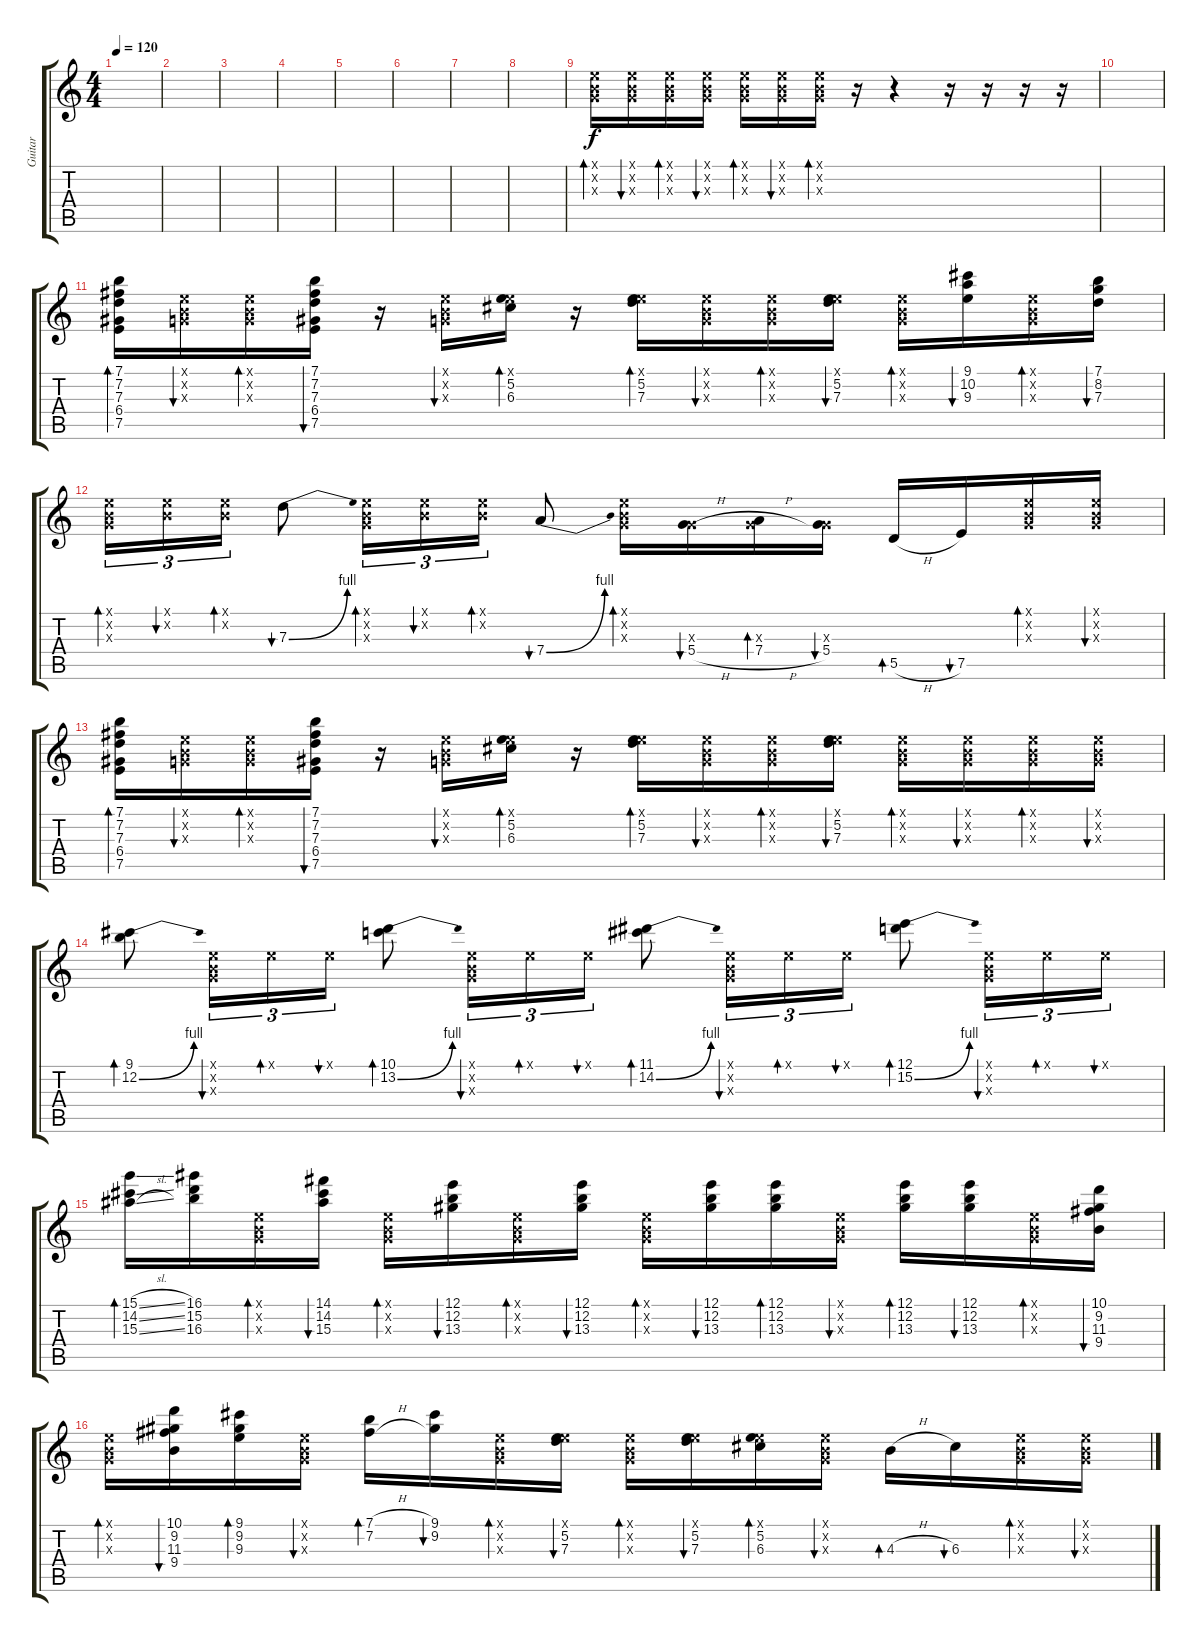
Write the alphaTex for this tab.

\track ("Guitar" "Guitar") {instrument acousticguitarsteel}
\staff {score tabs}
\tuning (E4 B3 G3 D3 A2 E2) {hide}
\ts (4 4)
\tempo 120
\clef g2
\ks c
|
|
|
|
|
|
|
|
(0.1{x} 0.2{x} 0.3{x}).16{bd 30 txt ""} (0.1{x} 0.2{x} 0.3{x}).16{bu 30} (0.1{x} 0.2{x} 0.3{x}).16{bd 30} (0.1{x} 0.2{x} 0.3{x}).16{bu 30} (0.1{x} 0.2{x} 0.3{x}).16{bd 30} (0.1{x} 0.2{x} 0.3{x}).16{bu 30} (0.1{x} 0.2{x} 0.3{x}).16{bd 30} r.16 r.4 r.16 r.16 r.16 r.16 |
|
(7.1 7.2 7.3 6.4 7.5).16{bd 30} (0.1{x} 0.2{x} 0.3{x}).16{bu 30} (0.1{x} 0.2{x} 0.3{x}).16{bd 30} (7.1 7.2 7.3 6.4 7.5).16{bu 60} r.16 (0.1{x} 0.2{x} 0.3{x}).16{bu 30} (0.1{x} 5.2 6.3).16{bd 30} r.16 (0.1{x} 5.2 7.3).16{bd 30} (0.1{x} 0.2{x} 0.3{x}).16{bu 30} (0.1{x} 0.2{x} 0.3{x}).16{bd 30} (0.1{x} 5.2 7.3).16{bu 30} (0.1{x} 0.2{x} 0.3{x}).16{bd 30} (9.1 10.2 9.3).16{bu 30} (0.1{x} 0.2{x} 0.3{x}).16{bd 30} (7.1 8.2 7.3).16{bu 30} |
(0.1{x} 0.2{x} 0.3{x}).16{tu (3 2) bd 60} (0.1{x} 0.2{x}).16{tu (3 2) bu 60} (0.1{x} 0.2{x}).16{tu (3 2) bd 60} 7.3{be (bend 0 0 60 4)}.8{bu 60} (0.1{x} 0.2{x} 0.3{x}).16{tu (3 2) bd 60} (0.1{x} 0.2{x}).16{tu (3 2) bu 60} (0.1{x} 0.2{x}).16{tu (3 2) bd 60} 7.4{be (bend 0 0 60 4)}.8{bu 60} (0.1{x} 0.2{x} 0.3{x}).16{bd 60} (0.3{x} 5.4{h}).16{bu 60} (0.3{x} 7.4{h}).16{bd 60} (0.3{x} 5.4).16{bu 60} 5.5{h}.16{bd 60} 7.5.16{bu 60} (0.1{x} 0.2{x} 0.3{x}).16{bd 60} (0.1{x} 0.2{x} 0.3{x}).16{bu 60} |
(7.1 7.2 7.3 6.4 7.5).16{bd 30} (0.1{x} 0.2{x} 0.3{x}).16{bu 30} (0.1{x} 0.2{x} 0.3{x}).16{bd 30} (7.1 7.2 7.3 6.4 7.5).16{bu 60} r.16 (0.1{x} 0.2{x} 0.3{x}).16{bu 30} (0.1{x} 5.2 6.3).16{bd 30} r.16 (0.1{x} 5.2 7.3).16{bd 30} (0.1{x} 0.2{x} 0.3{x}).16{bu 30} (0.1{x} 0.2{x} 0.3{x}).16{bd 30} (0.1{x} 5.2 7.3).16{bu 30} (0.1{x} 0.2{x} 0.3{x}).16{bd 30} (0.1{x} 0.2{x} 0.3{x}).16{bu 60} (0.1{x} 0.2{x} 0.3{x}).16{bd 30} (0.1{x} 0.2{x} 0.3{x}).16{bu 60} |
(9.1 12.2{be (bend 0 0 60 4)}).8{bd 60} (0.1{x} 0.2{x} 0.3{x}).16{tu (3 2) bu 60} 0.1{x}.16{tu (3 2) bd 60} 0.1{x}.16{tu (3 2) bu 60} (10.1 13.2{be (bend 0 0 60 4)}).8{bd 60} (0.1{x} 0.2{x} 0.3{x}).16{tu (3 2) bu 60} 0.1{x}.16{tu (3 2) bd 60} 0.1{x}.16{tu (3 2) bu 60} (11.1 14.2{be (bend 0 0 60 4)}).8{bd 60} (0.1{x} 0.2{x} 0.3{x}).16{tu (3 2) bu 60} 0.1{x}.16{tu (3 2) bd 60} 0.1{x}.16{tu (3 2) bu 60} (12.1 15.2{be (bend 0 0 60 4)}).8{bd 60} (0.1{x} 0.2{x} 0.3{x}).16{tu (3 2) bu 60} 0.1{x}.16{tu (3 2) bd 60} 0.1{x}.16{tu (3 2) bu 60} |
(15.1{sl} 14.2{sl} 15.3{sl}).16{bd 60} (16.1 15.2 16.3).16 (0.1{x} 0.2{x} 0.3{x}).16{bd 60} (14.1 14.2 15.3).16{bu 60} (0.1{x} 0.2{x} 0.3{x}).16{bd 60} (12.1 12.2 13.3).16{bu 60} (0.1{x} 0.2{x} 0.3{x}).16{bd 60} (12.1 12.2 13.3).16{bu 60} (0.1{x} 0.2{x} 0.3{x}).16{bd 60} (12.1 12.2 13.3).16{bu 60} (12.1 12.2 13.3).16{bd 60} (0.1{x} 0.2{x} 0.3{x}).16{bu 60} (12.1 12.2 13.3).16{bd 60} (12.1 12.2 13.3).16{bu 60} (0.1{x} 0.2{x} 0.3{x}).16{bd 60} (10.1 9.2 11.3 9.4).16{bu 60} |
(0.1{x} 0.2{x} 0.3{x}).16{bd 60} (10.1 9.2 11.3 9.4).16{bu 60} (9.1 9.2 9.3).16{bd 60} (0.1{x} 0.2{x} 0.3{x}).16{bu 60} (7.1{h} 7.2{h}).16{bd 60} (9.1 9.2).16{bu 60} (0.1{x} 0.2{x} 0.3{x}).16{bd 60} (0.1{x} 5.2 7.3).16{bu 60} (0.1{x} 0.2{x} 0.3{x}).16{bd 60} (0.1{x} 5.2 7.3).16{bu 60} (0.1{x} 5.2 6.3).16{bd 60} (0.1{x} 0.2{x} 0.3{x}).16{bu 60} 4.3{h}.16{bd 60} 6.3.16{bu 60} (0.1{x} 0.2{x} 0.3{x}).16{bd 60} (0.1{x} 0.2{x} 0.3{x}).16{bu 60}
